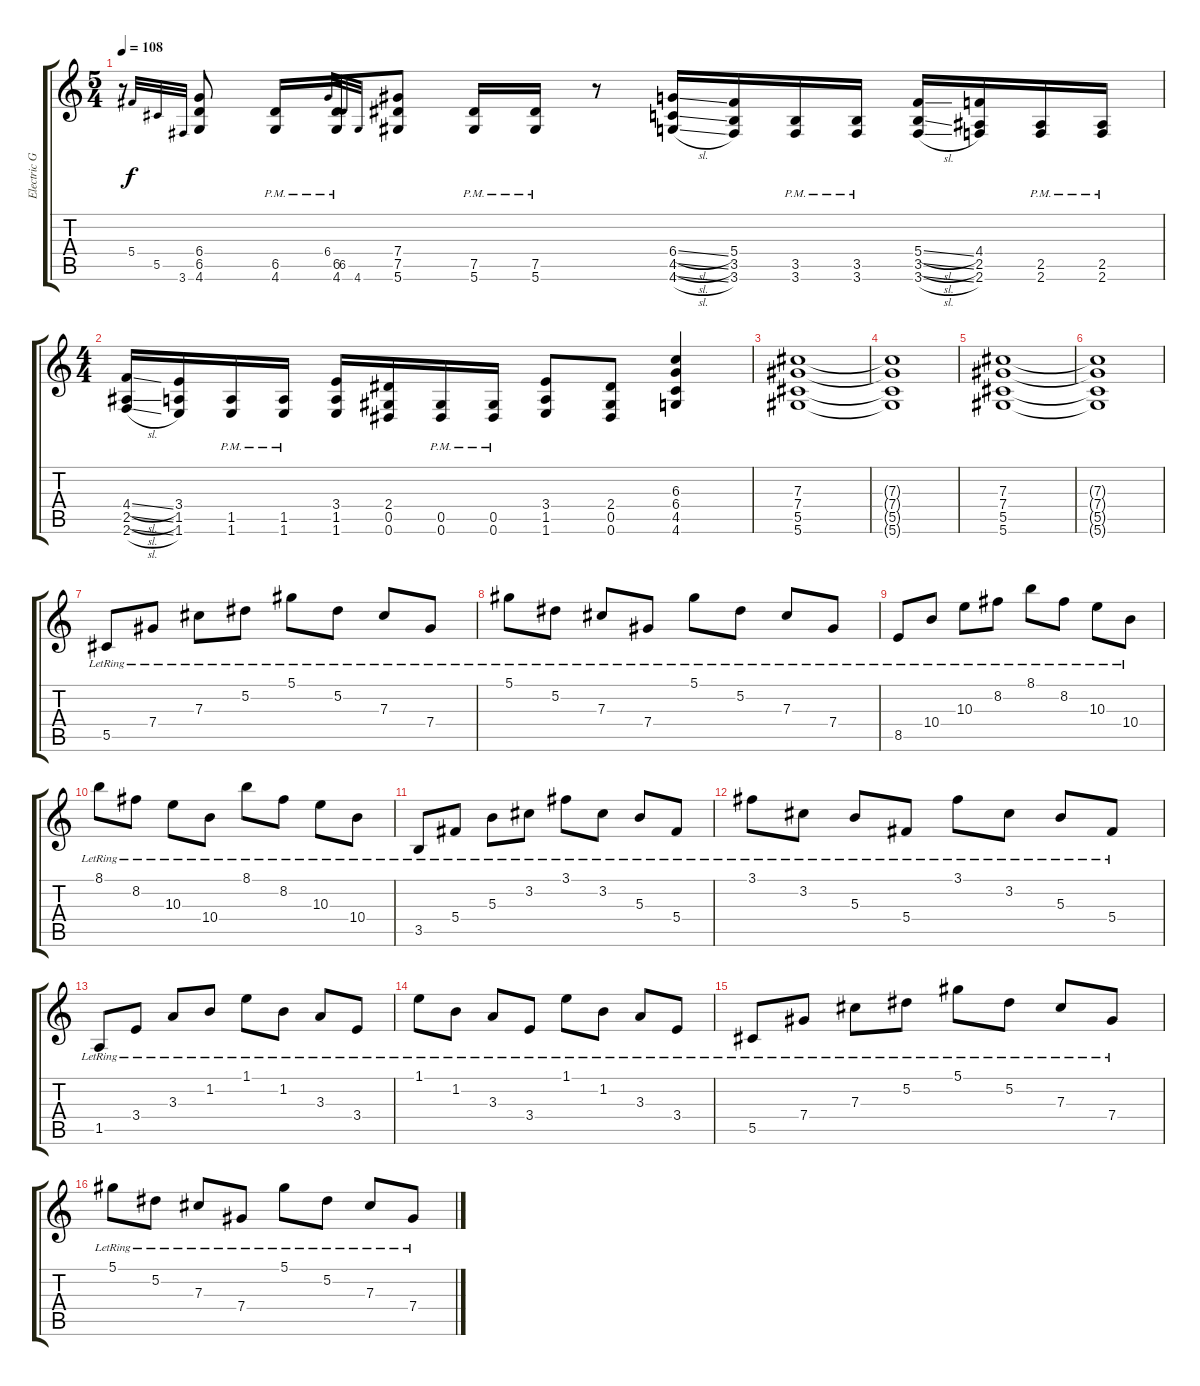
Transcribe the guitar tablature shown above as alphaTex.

\track ("Electric Guitar 1" "Electric G") {instrument distortionguitar}
\staff {score tabs}
\tuning (Eb4 Bb3 Gb3 Db3 Ab2 Eb2) {hide}
\ts (5 4)
\tempo 108
\clef g2
\ks c
r.8{dy f} 5.4.32{gr onbeat} 5.5.32{gr onbeat} 3.6.32{gr onbeat} (6.4 6.5 4.6).8 (6.5{pm} 4.6{pm}).16 (6.5{pm} 4.6{pm}).16 6.4.32{gr onbeat} 6.5.32{gr onbeat} 4.6.32{gr onbeat} (7.4 7.5 5.6).8 (7.5{pm} 5.6{pm}).16 (7.5{pm} 5.6{pm}).16 r.8 (6.4{sl} 4.5{sl} 4.6{sl}).16 (5.4 3.5 3.6).16 (3.5{pm} 3.6{pm}).16 (3.5{pm} 3.6{pm}).16 (5.4{sl} 3.5{sl} 3.6{sl}).16 (4.4 2.5 2.6).16 (2.5{pm} 2.6{pm}).16 (2.5{pm} 2.6{pm}).16 |
\ts (4 4)
(4.4{sl} 2.5{sl} 2.6{sl}).16 (3.4 1.5 1.6).16 (1.5{pm} 1.6{pm}).16 (1.5{pm} 1.6{pm}).16 (3.4 1.5 1.6).16 (2.4 0.5 0.6).16 (0.5{pm} 0.6{pm}).16 (0.5{pm} 0.6{pm}).16 (3.4 1.5 1.6).8 (2.4 0.5 0.6).8 (6.3 6.4 4.5 4.6).4 |
(7.3 7.4 5.5 5.6).1 |
(7.3{t} 7.4{t} 5.5{t} 5.6{t}).1 |
(7.3 7.4 5.5 5.6).1 |
(7.3{t} 7.4{t} 5.5{t} 5.6{t}).1 |
5.5{lr}.8 7.4{lr}.8 7.3{lr}.8 5.2{lr}.8 5.1{lr}.8 5.2{lr}.8 7.3{lr}.8 7.4{lr}.8 |
5.1{lr}.8 5.2{lr}.8 7.3{lr}.8 7.4{lr}.8 5.1{lr}.8 5.2{lr}.8 7.3{lr}.8 7.4{lr}.8 |
8.5{lr}.8 10.4{lr}.8 10.3{lr}.8 8.2{lr}.8 8.1{lr}.8 8.2{lr}.8 10.3{lr}.8 10.4{lr}.8 |
8.1{lr}.8 8.2{lr}.8 10.3{lr}.8 10.4{lr}.8 8.1{lr}.8 8.2{lr}.8 10.3{lr}.8 10.4{lr}.8 |
3.5{lr}.8 5.4{lr}.8 5.3{lr}.8 3.2{lr}.8 3.1{lr}.8 3.2{lr}.8 5.3{lr}.8 5.4{lr}.8 |
3.1{lr}.8 3.2{lr}.8 5.3{lr}.8 5.4{lr}.8 3.1{lr}.8 3.2{lr}.8 5.3{lr}.8 5.4{lr}.8 |
1.5{lr}.8 3.4{lr}.8 3.3{lr}.8 1.2{lr}.8 1.1{lr}.8 1.2{lr}.8 3.3{lr}.8 3.4{lr}.8 |
1.1{lr}.8 1.2{lr}.8 3.3{lr}.8 3.4{lr}.8 1.1{lr}.8 1.2{lr}.8 3.3{lr}.8 3.4{lr}.8 |
5.5{lr}.8 7.4{lr}.8 7.3{lr}.8 5.2{lr}.8 5.1{lr}.8 5.2{lr}.8 7.3{lr}.8 7.4{lr}.8 |
5.1{lr}.8 5.2{lr}.8 7.3{lr}.8 7.4{lr}.8 5.1{lr}.8 5.2{lr}.8 7.3{lr}.8 7.4{lr}.8
